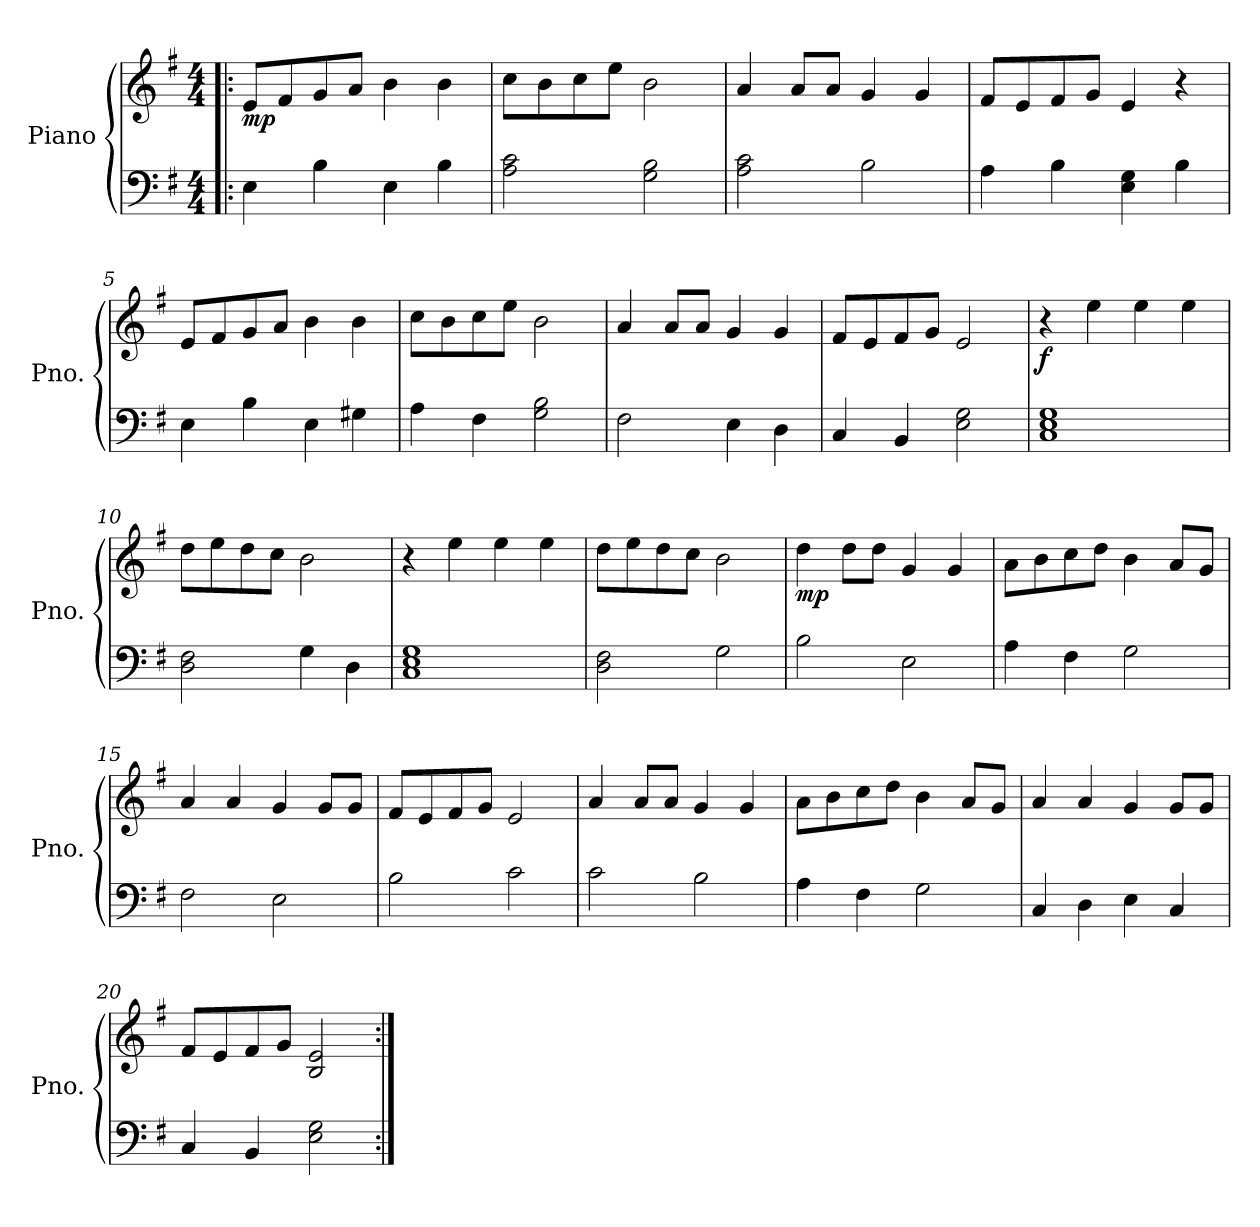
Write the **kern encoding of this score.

**kern	**kern	**dynam
*part1	*part1	*part1
*staff2	*staff1	*staff1/2
*I"Piano	*	*
*I'Pno.	*	*
*clefF4	*clefG2	*
*k[f#]	*k[f#]	*
*M4/4	*M4/4	*
*MM80	*MM80	*
=1!|:	=1!|:	=1!|:
!	!	!LO:DY:b
4E<\	8e/L	mp
.	8f#/	.
4B\	8g/	.
.	8a/J	.
4E\	4b\	.
4B\	4b\	.
=2	=2	=2
2A\ 2c\	8cc\L	.
.	8b\	.
.	8cc\	.
.	8ee\J	.
2G\ 2B\	2b\	.
=3	=3	=3
2A\ 2c\	4a/	.
.	8a/L	.
.	8a/J	.
2B\	4g/	.
.	4g/	.
=4	=4	=4
4A\	8f#/L	.
.	8e/	.
4B\	8f#/	.
.	8g/J	.
4E\ 4G\	4e/	.
4B\	4r	.
!!LO:LB:g=z
=5	=5	=5
4E\	8e/L	.
.	8f#/	.
4B\	8g/	.
.	8a/J	.
4E\	4b\	.
4G#X\	4b\	.
=6	=6	=6
4A\	8cc\L	.
.	8b\	.
4F#\	8cc\	.
.	8ee\J	.
2G\ 2B\	2b\	.
=7	=7	=7
2F#\	4a/	.
.	8a/L	.
.	8a/J	.
4E<\	4g/	.
4D\	4g/	.
=8	=8	=8
4C/	8f#/L	.
.	8e/	.
4BB/	8f#/	.
.	8g/J	.
2E\ 2G\	2e/	.
!!LO:LB:g=z
=9	=9	=9
!	!	!LO:DY:b
1C 1E 1G	4r	f
.	4ee\	.
.	4ee\	.
.	4ee\	.
=10	=10	=10
2D\<< 2F#\<<	8dd\L	.
.	8ee\	.
.	8dd\	.
.	8cc\J	.
4G\	2b\	.
4D\	.	.
=11	=11	=11
1C 1E 1G	4r	.
.	4ee\	.
.	4ee\	.
.	4ee\	.
=12	=12	=12
2D\ 2F#\	8dd\L	.
.	8ee\	.
.	8dd\	.
.	8cc\J	.
2G\	2b\	.
!!LO:LB:g=z
=13	=13	=13
!	!	!LO:DY:b
2B\	4dd\	mp
.	8dd\L	.
.	8dd\J	.
2E\	4g/	.
.	4g/	.
=14	=14	=14
4A\	8a\L	.
.	8b\	.
4F#\	8cc\	.
.	8dd\J	.
2G\	4b\	.
.	8a/L	.
.	8g/J	.
=15	=15	=15
2F#\	4a/	.
.	4a/	.
2E\	4g/	.
.	8g/L	.
.	8g/J	.
=16	=16	=16
2B\	8f#/L	.
.	8e/	.
.	8f#/	.
.	8g/J	.
2c\	2e/	.
!!LO:LB:g=z
=17	=17	=17
2c\	4a/	.
.	8a/L	.
.	8a/J	.
2B\	4g/	.
.	4g/	.
=18	=18	=18
4A\	8a\L	.
.	8b\	.
4F#\	8cc\	.
.	8dd\J	.
2G\	4b\	.
.	8a/L	.
.	8g/J	.
=19	=19	=19
4C/	4a/	.
4D\	4a/	.
4E\	4g/	.
4C/	8g/L	.
.	8g/J	.
=20	=20	=20
4C/	8f#/L	.
.	8e/	.
4BB/	8f#/	.
.	8g/J	.
2E\ 2G\	2B/ 2e/	.
=:|!	=:|!	=:|!
*-	*-	*-
